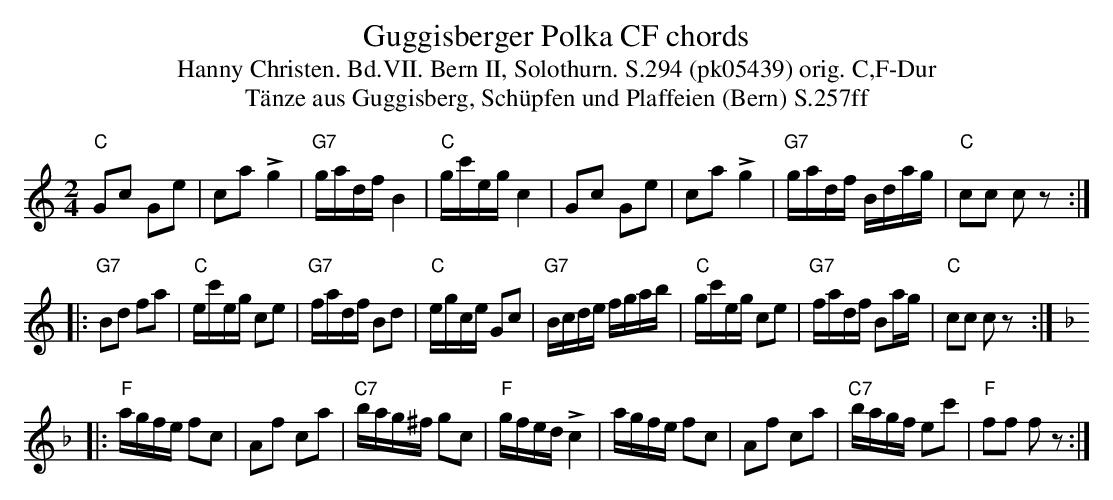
X:1
T: Guggisberger Polka CF chords
T:Hanny Christen. Bd.VII. Bern II, Solothurn. S.294 (pk05439) orig. C,F-Dur
T: T\"anze aus Guggisberg, Sch\"upfen und Plaffeien (Bern) S.257ff
M:2/4
L:1/16
K:C %%MIDI gchordon
"C"G2c2 G2e2 | c2a2+>+g4 | "G7"gadf B4 | "C"gc'eg c4 | G2c2 G2e2 | c2a2 +>+g4 | "G7"gadf Bdag | "C"c2c2 c2z2 ::
"G7"B2d2 f2a2 | "C"ec'eg c2e2 | "G7"fadf B2d2 | "C"egce G2c2 | "G7"Bcde fgab | "C"gc'eg c2e2 | "G7"fadf B2ag | "C"c2c2 c2z2 :: [K:F]
"F"agfe f2c2 | A2f2 c2a2 | "C7"bag^f g2c2 | "F"gfed +>+c4 | agfe f2c2 | A2f2 c2a2 | "C7"bagf e2c'2 | "F"f2f2 f2z2 :|
